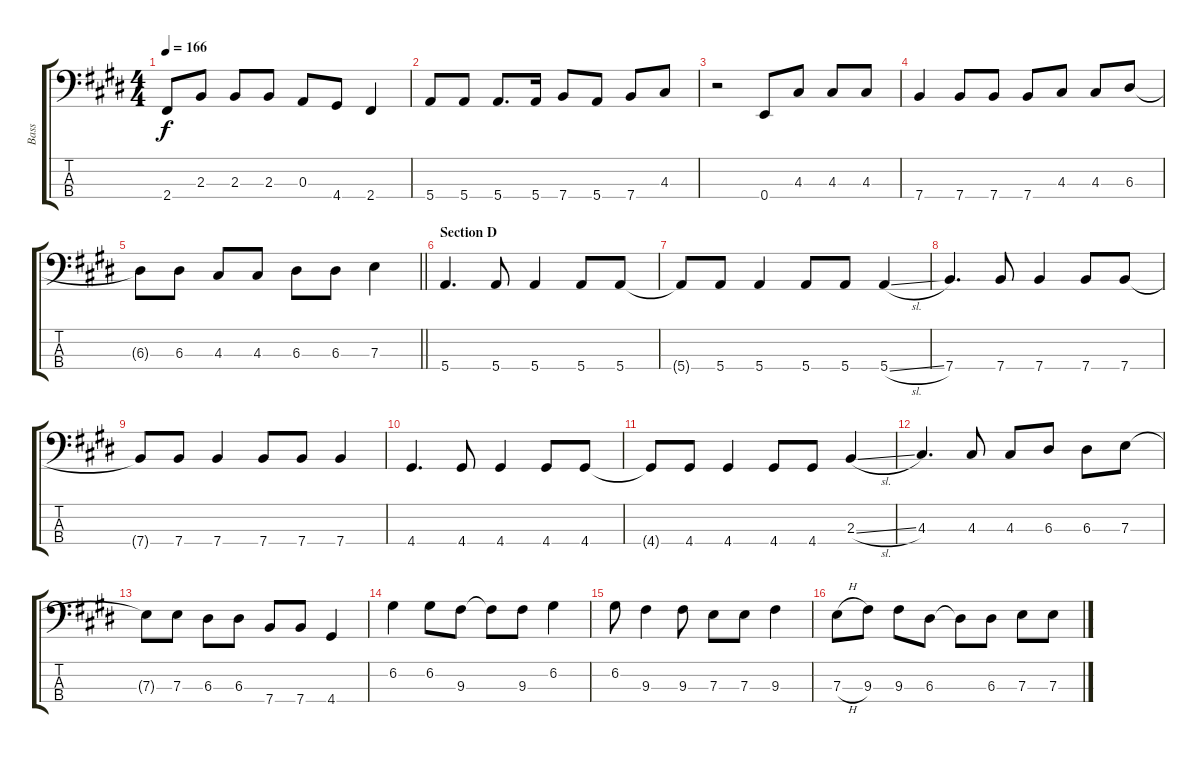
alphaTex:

\track ("Bass" "Bass") {instrument electricbassfinger}
\staff {score tabs}
\tuning (G2 D2 A1 E1) {hide}
\ts (4 4)
\tempo 166
\clef f4
\ks e
2.4.8{dy f} 2.3.8 2.3.8 2.3.8 0.3.8 4.4.8 2.4.4 |
5.4.8 5.4.8 5.4.8{d} 5.4.16 7.4.8 5.4.8 7.4.8 4.3.8 |
r.2 0.4.8 4.3.8 4.3.8 4.3.8 |
7.4.4 7.4.8 7.4.8 7.4.8 4.3.8 4.3.8 6.3.8 |
\barLineRight lightlight
6.3{t}.8 6.3.8 4.3.8 4.3.8 6.3.8 6.3.8 7.3.4 |
\section ("" "Section D")
5.4.4{d} 5.4.8 5.4.4 5.4.8 5.4.8 |
5.4{t}.8 5.4.8 5.4.4 5.4.8 5.4.8 5.4{sl}.4 |
7.4.4{d} 7.4.8 7.4.4 7.4.8 7.4.8 |
7.4{t}.8 7.4.8 7.4.4 7.4.8 7.4.8 7.4.4 |
4.4.4{d} 4.4.8 4.4.4 4.4.8 4.4.8 |
4.4{t}.8 4.4.8 4.4.4 4.4.8 4.4.8 2.3{sl}.4 |
4.3.4{d} 4.3.8 4.3.8 6.3.8 6.3.8 7.3.8 |
7.3{t}.8 7.3.8 6.3.8 6.3.8 7.4.8 7.4.8 4.4.4 |
6.2.4 6.2.8 9.3.8 9.3{t}.8 9.3.8 6.2.4 |
6.2.8 9.3.4 9.3.8 7.3.8 7.3.8 9.3.4 |
7.3{h}.8 9.3.8 9.3.8 6.3.8 6.3{t}.8 6.3.8 7.3.8 7.3.8
